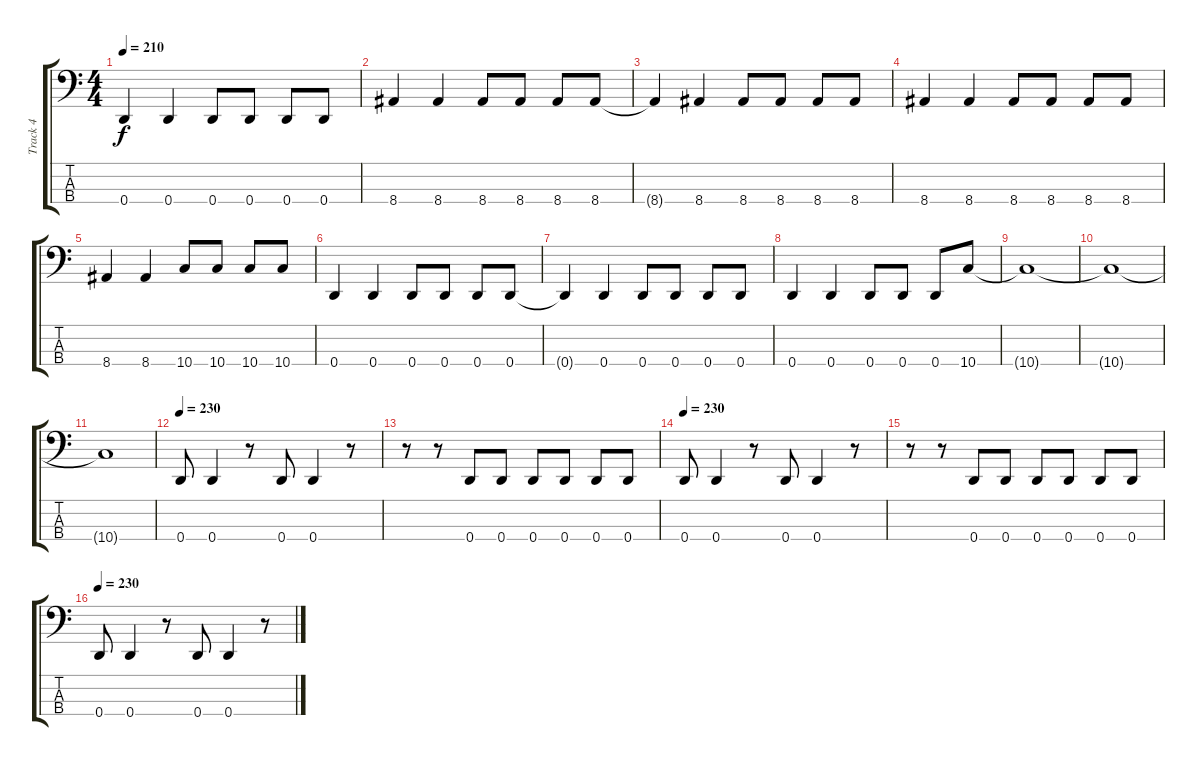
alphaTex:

\track ("Track 4" "Track 4") {instrument electricbasspick}
\staff {score tabs}
\tuning (G2 D2 A1 D1) {hide}
\ts (4 4)
\tempo 210
\clef f4
\ks c
0.4{t}.4{dy f} 0.4.4 0.4.8 0.4.8 0.4.8 0.4.8 |
8.4.4 8.4.4 8.4.8 8.4.8 8.4.8 8.4.8 |
8.4{t}.4 8.4.4 8.4.8 8.4.8 8.4.8 8.4.8 |
8.4.4 8.4.4 8.4.8 8.4.8 8.4.8 8.4.8 |
8.4.4 8.4.4 10.4.8 10.4.8 10.4.8 10.4.8 |
0.4.4 0.4.4 0.4.8 0.4.8 0.4.8 0.4.8 |
0.4{t}.4 0.4.4 0.4.8 0.4.8 0.4.8 0.4.8 |
0.4.4 0.4.4 0.4.8 0.4.8 0.4.8 10.4.8 |
10.4{t}.1{volume 9} |
10.4{t}.1 |
10.4{t}.1 |
\tempo 230
0.4.8{volume 14} 0.4.4 r.8 0.4.8 0.4.4 r.8 |
r.8 r.8 0.4.8 0.4.8 0.4.8 0.4.8 0.4.8 0.4.8 |
\tempo 230
0.4.8{volume 14} 0.4.4 r.8 0.4.8 0.4.4 r.8 |
r.8 r.8 0.4.8 0.4.8 0.4.8 0.4.8 0.4.8 0.4.8 |
\tempo 230
0.4.8{volume 14} 0.4.4 r.8 0.4.8 0.4.4 r.8
